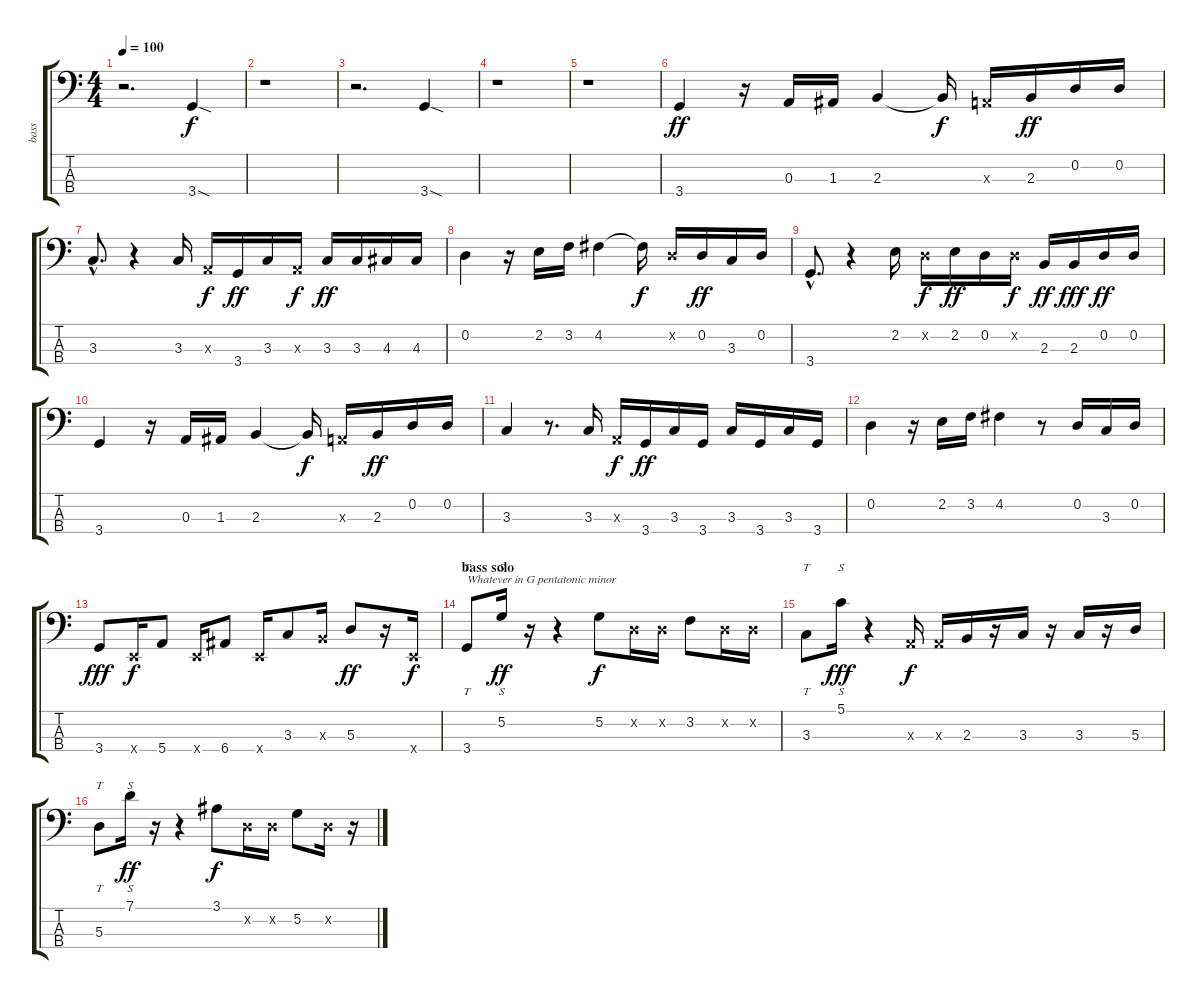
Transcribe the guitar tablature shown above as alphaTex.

\track ("bass" "bass") {instrument electricbassfinger}
\staff {score tabs}
\tuning (G2 D2 A1 E1) {hide}
\ts (4 4)
\tempo 100
\clef f4
\ks c
r.2{d dy f} 3.4{sod}.4 |
r.1 |
r.2{d} 3.4{sod}.4 |
r.1 |
r.1 |
3.4.4{dy ff} r.16 0.3.16 1.3.16 2.3.4 2.3{t}.16{dy f} 0.3{x}.16 2.3.16{dy ff} 0.2.16 0.2.16 |
3.3{hac}.8{d} r.4 3.3.16 0.3{x}.16{dy f} 3.4.16{dy ff} 3.3.16 0.3{x}.16{dy f} 3.3.16{dy ff} 3.3.16 4.3.16 4.3.16 |
0.2.4 r.16 2.2.16 3.2.16 4.2.4 4.2{t}.16{dy f} 0.2{x}.16 0.2.16{dy ff} 3.3.16 0.2.16 |
3.4{hac}.8{d} r.4 2.2.16 0.2{x}.16{dy f} 2.2.16{dy ff} 0.2.16 0.2{x}.16{dy f} 2.3.16{dy ff} 2.3.16{dy fff} 0.2.16{dy ff} 0.2.16 |
3.4.4 r.16 0.3.16 1.3.16 2.3.4 2.3{t}.16{dy f} 0.3{x}.16 2.3.16{dy ff} 0.2.16 0.2.16 |
3.3.4 r.8{d} 3.3.16 0.3{x}.16{dy f} 3.4.16{dy ff} 3.3.16 3.4.16 3.3.16 3.4.16 3.3.16 3.4.16 |
0.2.4 r.16 2.2.16 3.2.16 4.2.4 r.8 0.2.16 3.3.16 0.2.16 |
3.4.8{dy fff} 0.4{x}.16{dy f} 5.4.8 0.4{x}.16 6.4.8 0.4{x}.16 3.3.8 2.3{x}.16 5.3.8{dy ff} r.16 0.4{x}.16{dy f} |
\section ("" "bass solo")
3.4.8{tt txt "Whatever in G pentatonic minor"} 5.2.16{s dy ff} r.16 r.4 5.2.8{dy f} 0.2{x}.16 0.2{x}.16 3.2.8 0.2{x}.16 0.2{x}.16 |
3.3.8{tt} 5.1.16{s dy fff} r.4 0.3{x}.16{dy f} 0.3{x}.16 2.3.16 r.16 3.3.16 r.16 3.3.16 r.16 5.3.16 |
5.3.8{tt} 7.1.16{s dy ff} r.16 r.4 3.1.8{dy f} 0.2{x}.16 0.2{x}.16 5.2.8 0.2{x}.16 r.16
